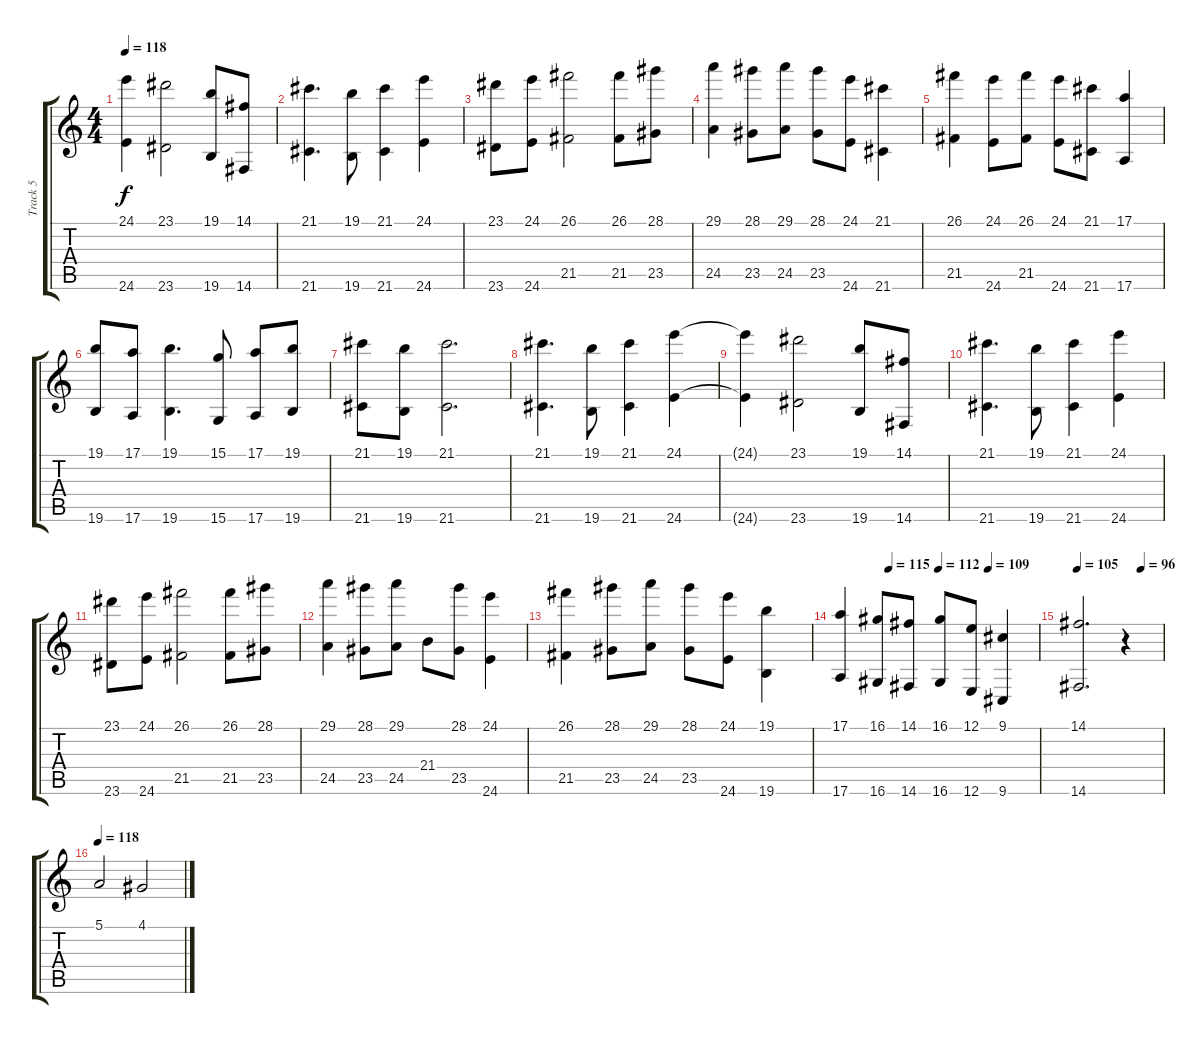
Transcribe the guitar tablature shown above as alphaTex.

\track ("Track 5" "Track 5") {instrument stringensemble1}
\staff {score tabs}
\tuning (E4 B3 G3 D3 A2 E2) {hide}
\ts (4 4)
\tempo 118
\clef g2
\ks c
(24.1{t} 24.6{t}).4{dy f} (23.1 23.6).2 (19.1 19.6).8 (14.1 14.6).8 |
(21.1 21.6).4{d} (19.1 19.6).8 (21.1 21.6).4 (24.1 24.6).4 |
(23.1 23.6).8 (24.1 24.6).8 (26.1 21.5).2 (26.1 21.5).8 (28.1 23.5).8 |
(29.1 24.5).4 (28.1 23.5).8 (29.1 24.5).8 (28.1 23.5).8 (24.1 24.6).8 (21.1 21.6).4 |
(26.1 21.5).4 (24.1 24.6).8 (26.1 21.5).8 (24.1 24.6).8 (21.1 21.6).8 (17.1 17.6).4 |
(19.1 19.6).8 (17.1 17.6).8 (19.1 19.6).4{d} (15.1 15.6).8 (17.1 17.6).8 (19.1 19.6).8 |
(21.1 21.6).8 (19.1 19.6).8 (21.1 21.6).2{d} |
(21.1 21.6).4{d} (19.1 19.6).8 (21.1 21.6).4 (24.1 24.6).4 |
(24.1{t} 24.6{t}).4 (23.1 23.6).2 (19.1 19.6).8 (14.1 14.6).8 |
(21.1 21.6).4{d} (19.1 19.6).8 (21.1 21.6).4 (24.1 24.6).4 |
(23.1 23.6).8 (24.1 24.6).8 (26.1 21.5).2 (26.1 21.5).8 (28.1 23.5).8 |
(29.1 24.5).4 (28.1 23.5).8 (29.1 24.5).8 21.4.8 (28.1 23.5).8 (24.1 24.6).4 |
(26.1 21.5).4 (28.1 23.5).8 (29.1 24.5).8 (28.1 23.5).8 (24.1 24.6).8 (19.1 19.6).4 |
\tempo (115 0.25)
\tempo (112 0.5)
\tempo (109 0.75)
(17.1 17.6).4 (16.1 16.6).8 (14.1 14.6).8 (16.1 16.6).8 (12.1 12.6).8 (9.1 9.6).4 |
\tempo 105
\tempo (96 0.75)
(14.1 14.6).2{d} r.4 |
\tempo 118
5.1.2 4.1.2
